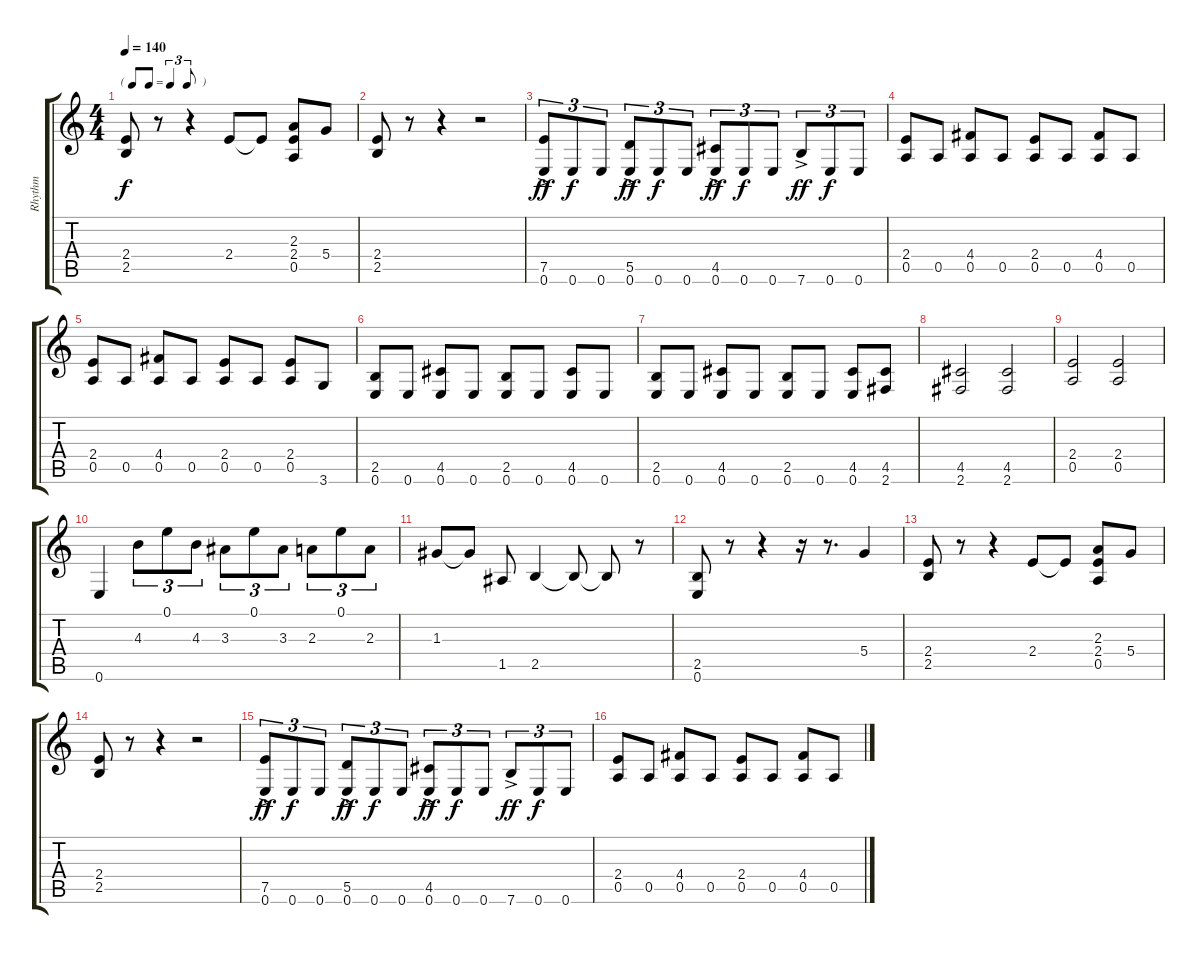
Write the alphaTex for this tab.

\track ("Rhythm" "Rhythm") {instrument overdrivenguitar}
\staff {score tabs}
\tuning (E4 B3 G3 D3 A2 E2) {hide}
\ts (4 4)
\tf triplet8th
\tempo 140
\clef g2
\ks c
(2.4 2.5).8{dy f} r.8 r.4 2.4.8 2.4{t}.8 (2.3 2.4 0.5).8 5.4.8 |
(2.4 2.5).8 r.8 r.4 r.2 |
(7.5{ac} 0.6).8{tu (3 2) dy ff} 0.6.8{tu (3 2) dy f} 0.6.8{tu (3 2)} (5.5{ac} 0.6).8{tu (3 2) dy ff} 0.6.8{tu (3 2) dy f} 0.6.8{tu (3 2)} (4.5{ac} 0.6).8{tu (3 2) dy ff} 0.6.8{tu (3 2) dy f} 0.6.8{tu (3 2)} 7.6{ac}.8{tu (3 2) dy ff} 0.6.8{tu (3 2) dy f} 0.6.8{tu (3 2)} |
(2.4 0.5).8 0.5.8 (4.4 0.5).8 0.5.8 (2.4 0.5).8 0.5.8 (4.4 0.5).8 0.5.8 |
(2.4 0.5).8 0.5.8 (4.4 0.5).8 0.5.8 (2.4 0.5).8 0.5.8 (2.4 0.5).8 3.6.8 |
(2.5 0.6).8 0.6.8 (4.5 0.6).8 0.6.8 (2.5 0.6).8 0.6.8 (4.5 0.6).8 0.6.8 |
(2.5 0.6).8 0.6.8 (4.5 0.6).8 0.6.8 (2.5 0.6).8 0.6.8 (4.5 0.6).8 (4.5 2.6).8 |
(4.5 2.6).2 (4.5 2.6).2 |
(2.4 0.5).2 (2.4 0.5).2 |
0.6.4 4.3.8{tu (3 2)} 0.1.8{tu (3 2)} 4.3.8{tu (3 2)} 3.3.8{tu (3 2)} 0.1.8{tu (3 2)} 3.3.8{tu (3 2)} 2.3.8{tu (3 2)} 0.1.8{tu (3 2)} 2.3.8{tu (3 2)} |
1.3.8 1.3{t}.8 1.5.8 2.5.4 2.5{t}.8 2.5{t}.8 r.8 |
(2.5 0.6).8 r.8 r.4 r.16 r.8{d} 5.4.4 |
(2.4 2.5).8 r.8 r.4 2.4.8 2.4{t}.8 (2.3 2.4 0.5).8 5.4.8 |
(2.4 2.5).8 r.8 r.4 r.2 |
(7.5{ac} 0.6).8{tu (3 2) dy ff} 0.6.8{tu (3 2) dy f} 0.6.8{tu (3 2)} (5.5{ac} 0.6).8{tu (3 2) dy ff} 0.6.8{tu (3 2) dy f} 0.6.8{tu (3 2)} (4.5{ac} 0.6).8{tu (3 2) dy ff} 0.6.8{tu (3 2) dy f} 0.6.8{tu (3 2)} 7.6{ac}.8{tu (3 2) dy ff} 0.6.8{tu (3 2) dy f} 0.6.8{tu (3 2)} |
(2.4 0.5).8 0.5.8 (4.4 0.5).8 0.5.8 (2.4 0.5).8 0.5.8 (4.4 0.5).8 0.5.8
